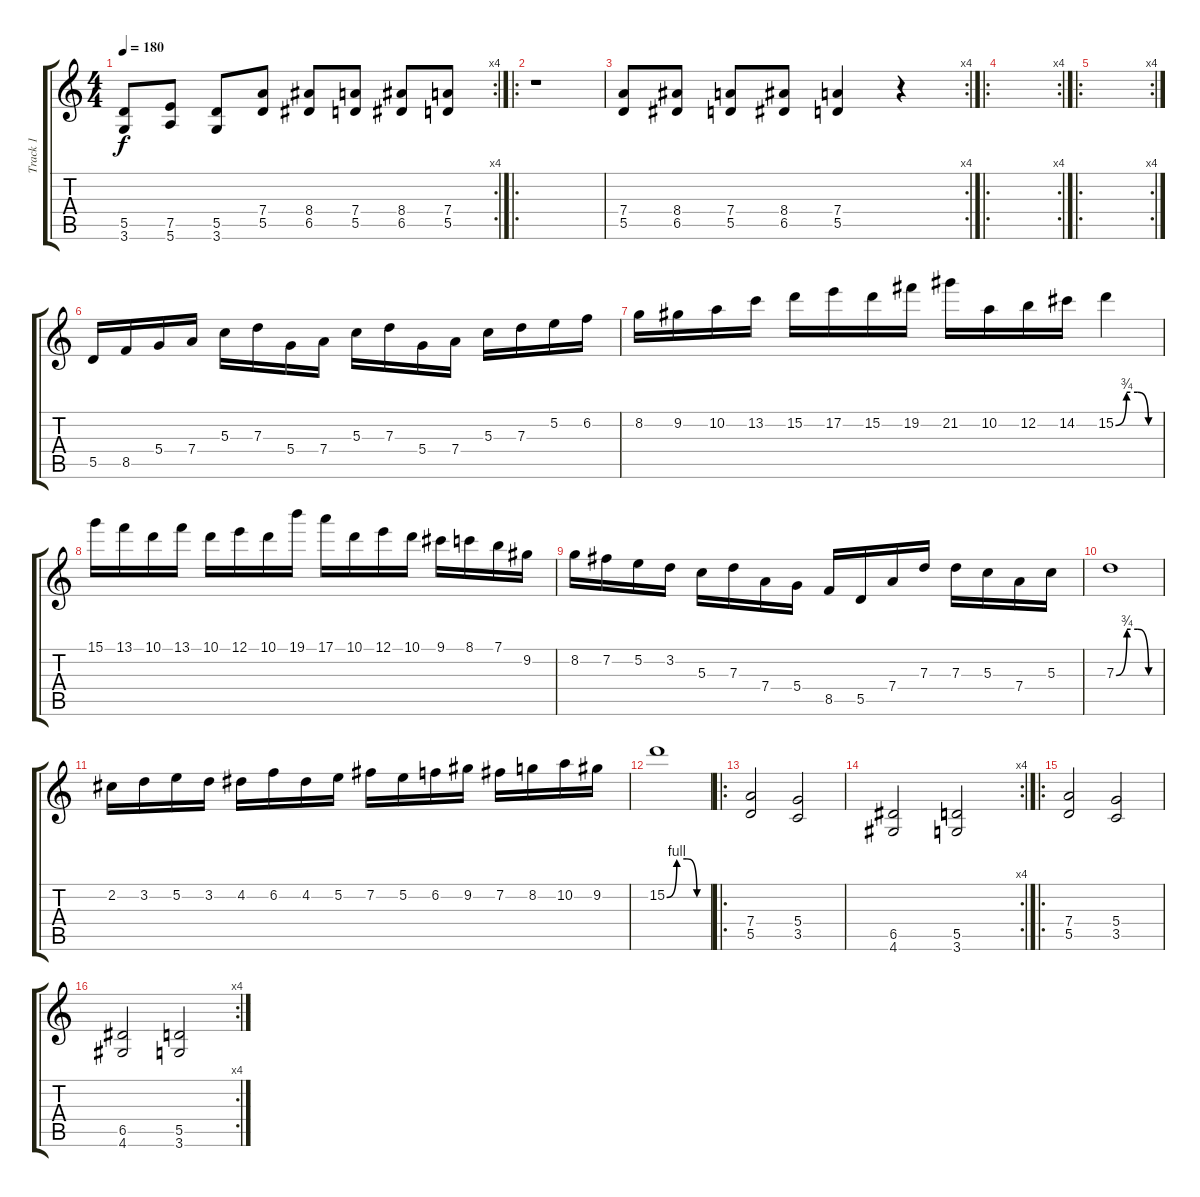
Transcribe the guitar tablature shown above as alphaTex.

\track ("Track 1" "Track 1") {instrument distortionguitar}
\staff {score tabs}
\tuning (E4 B3 G3 D3 A2 E2) {hide}
\rc 4
\ts (4 4)
\tempo 180
\clef g2
\ks c
(5.5 3.6).8{dy f} (7.5 5.6).8 (5.5 3.6).8 (7.4 5.5).8 (8.4 6.5).8 (7.4 5.5).8 (8.4 6.5).8 (7.4 5.5).8 |
\ro
r.1 |
\rc 4
(7.4 5.5).8 (8.4 6.5).8 (7.4 5.5).8 (8.4 6.5).8 (7.4 5.5).4 r.4 |
\ro
\rc 4
|
\ro
\rc 4
|
5.5.16 8.5.16 5.4.16 7.4.16 5.3.16 7.3.16 5.4.16 7.4.16 5.3.16 7.3.16 5.4.16 7.4.16 5.3.16 7.3.16 5.2.16 6.2.16 |
8.2.16 9.2.16 10.2.16 13.2.16 15.2.16 17.2.16 15.2.16 19.2.16 21.2.16 10.2.16 12.2.16 14.2.16 15.2{be (custom 0 0 15 3 30 3 45 0 60 0)}.4 |
15.1.16 13.1.16 10.1.16 13.1.16 10.1.16 12.1.16 10.1.16 19.1.16 17.1.16 10.1.16 12.1.16 10.1.16 9.1.16 8.1.16 7.1.16 9.2.16 |
8.2.16 7.2.16 5.2.16 3.2.16 5.3.16 7.3.16 7.4.16 5.4.16 8.5.16 5.5.16 7.4.16 7.3.16 7.3.16 5.3.16 7.4.16 5.3.16 |
7.3{be (custom 0 0 15 3 30 3 45 0 60 0)}.1 |
2.2.16 3.2.16 5.2.16 3.2.16 4.2.16 6.2.16 4.2.16 5.2.16 7.2.16 5.2.16 6.2.16 9.2.16 7.2.16 8.2.16 10.2.16 9.2.16 |
15.2{be (custom 0 0 15 4 30 4 45 0 60 0)}.1 |
\ro
(7.4 5.5).2 (5.4 3.5).2 |
\rc 4
(6.5 4.6).2 (5.5 3.6).2 |
\ro
(7.4 5.5).2 (5.4 3.5).2 |
\rc 4
(6.5 4.6).2 (5.5 3.6).2
